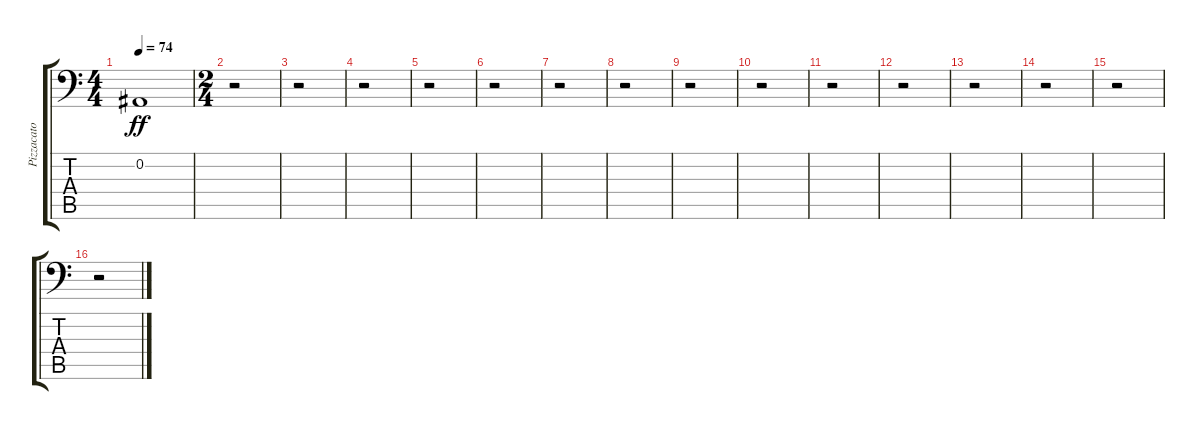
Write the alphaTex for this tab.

\track ("Pizzacato / Timpani" "Pizzacato ") {instrument pizzicatostrings}
\staff {score tabs}
\tuning (Eb3 Bb2 Gb2 Db2 Ab1 Eb1) {hide}
\ts (4 4)
\tempo 74
\clef f4
\ks c
0.2.1{dy ff} |
\ts (2 4)
r.2 |
r.2 |
r.2 |
r.2 |
r.2 |
r.2 |
r.2 |
r.2 |
r.2 |
r.2 |
r.2 |
r.2 |
r.2 |
r.2 |
r.2
